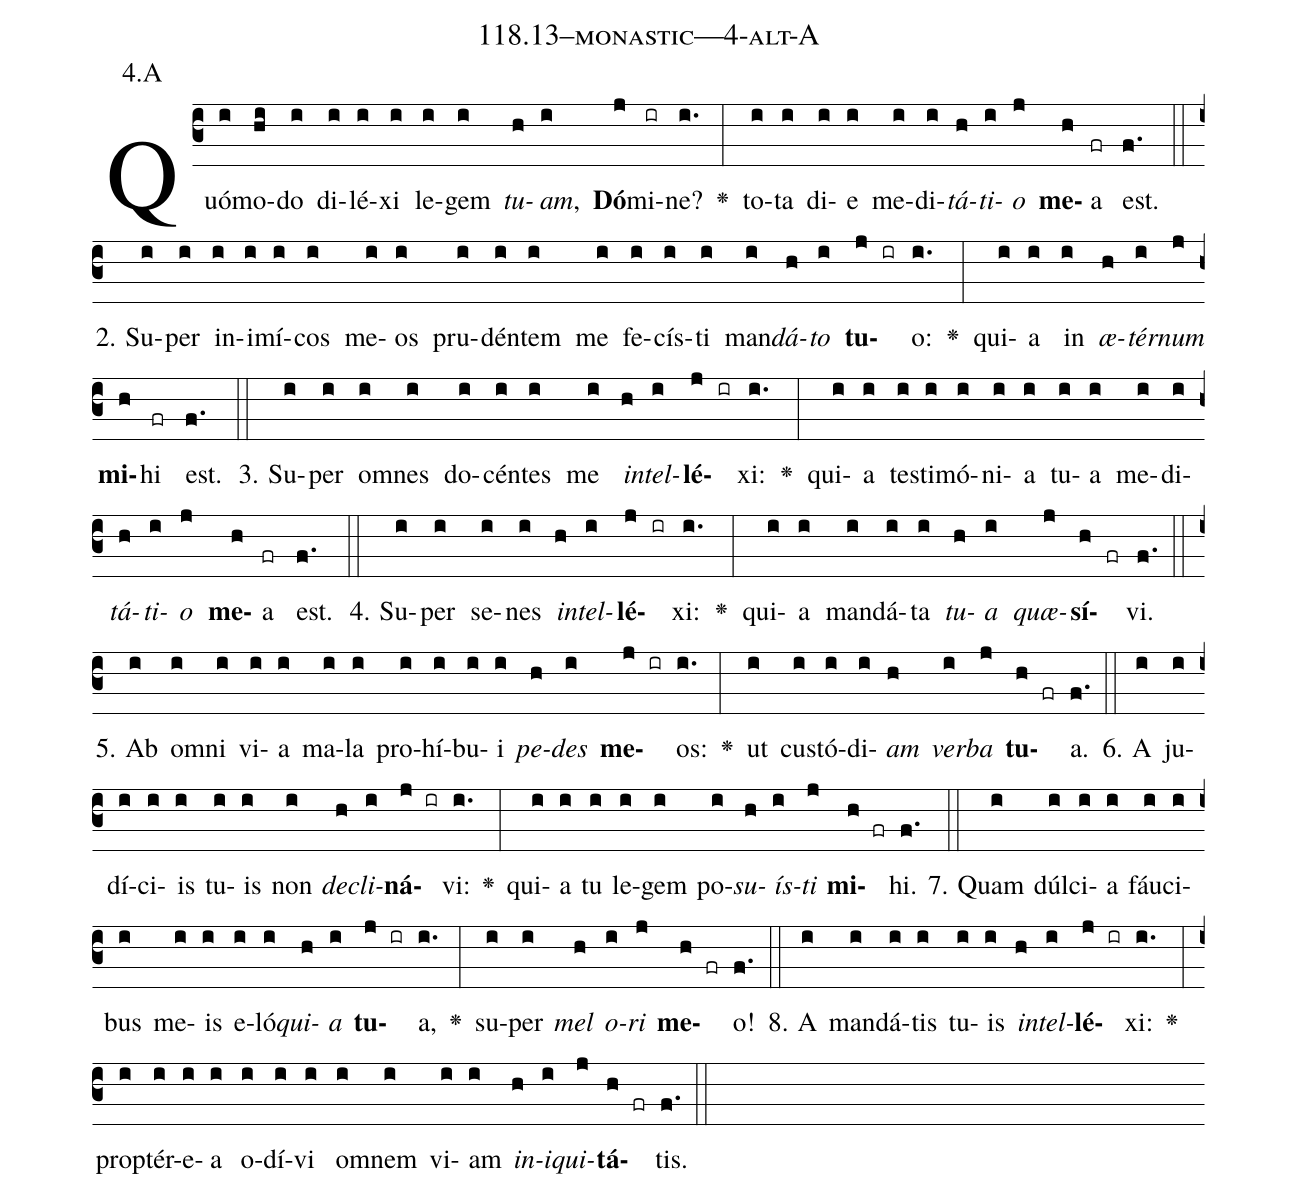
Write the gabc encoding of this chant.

name: 118.13--monastic---4-alt-A;
annotation: 4.A;
%%
(c3)Quó(i)mo(hi)do(i) di(i)lé(i)xi(i) le(i)gem(i) <i>tu</i>(h)<i>am</i>,(i) <b>Dó</b>(j)mi(ir)ne?(i.) <v>\greheightstar</v>(:) to(i)ta(i) di(i)e(i) me(i)di(i)<i>tá</i>(h)<i>ti</i>(i)<i>o</i>(j) <b>me</b>(h)a(fr) est.(f.) (::)
2. Su(i)per(i) in(i)i(i)mí(i)cos(i) me(i)os(i) pru(i)dén(i)tem(i) me(i) fe(i)cís(i)ti(i) man(i)<i>dá</i>(h)<i>to</i>(i) <b>tu</b>(j ir)o:(i.) <v>\greheightstar</v>(:) qui(i)a(i) in(i) <i>æ</i>(h)<i>tér</i>(i)<i>num</i>(j) <b>mi</b>(h)hi(fr) est.(f.) (::)
3. Su(i)per(i) om(i)nes(i) do(i)cén(i)tes(i) me(i) <i>in</i>(h)<i>tel</i>(i)<b>lé</b>(j ir)xi:(i.) <v>\greheightstar</v>(:) qui(i)a(i) tes(i)ti(i)mó(i)ni(i)a(i) tu(i)a(i) me(i)di(i)<i>tá</i>(h)<i>ti</i>(i)<i>o</i>(j) <b>me</b>(h)a(fr) est.(f.) (::)
4. Su(i)per(i) se(i)nes(i) <i>in</i>(h)<i>tel</i>(i)<b>lé</b>(j ir)xi:(i.) <v>\greheightstar</v>(:) qui(i)a(i) man(i)dá(i)ta(i) <i>tu</i>(h)<i>a</i>(i) <i>quæ</i>(j)<b>sí</b>(h fr)vi.(f.) (::)
5. Ab(i) om(i)ni(i) vi(i)a(i) ma(i)la(i) pro(i)hí(i)bu(i)i(i) <i>pe</i>(h)<i>des</i>(i) <b>me</b>(j ir)os:(i.) <v>\greheightstar</v>(:) ut(i) cus(i)tó(i)di(i)<i>am</i>(h) <i>ver</i>(i)<i>ba</i>(j) <b>tu</b>(h fr)a.(f.) (::)
6. A(i) ju(i)dí(i)ci(i)is(i) tu(i)is(i) non(i) <i>de</i>(h)<i>cli</i>(i)<b>ná</b>(j ir)vi:(i.) <v>\greheightstar</v>(:) qui(i)a(i) tu(i) le(i)gem(i) po(i)<i>su</i>(h)<i>ís</i>(i)<i>ti</i>(j) <b>mi</b>(h fr)hi.(f.) (::)
7. Quam(i) dúl(i)ci(i)a(i) fáu(i)ci(i)bus(i) me(i)is(i) e(i)ló(i)<i>qui</i>(h)<i>a</i>(i) <b>tu</b>(j ir)a,(i.) <v>\greheightstar</v>(:) su(i)per(i) <i>mel</i>(h) <i>o</i>(i)<i>ri</i>(j) <b>me</b>(h fr)o!(f.) (::)
8. A(i) man(i)dá(i)tis(i) tu(i)is(i) <i>in</i>(h)<i>tel</i>(i)<b>lé</b>(j ir)xi:(i.) <v>\greheightstar</v>(:) prop(i)tér(i)e(i)a(i) o(i)dí(i)vi(i) om(i)nem(i) vi(i)am(i) <i>in</i>(h)<i>i</i>(i)<i>qui</i>(j)<b>tá</b>(h fr)tis.(f.) (::)
